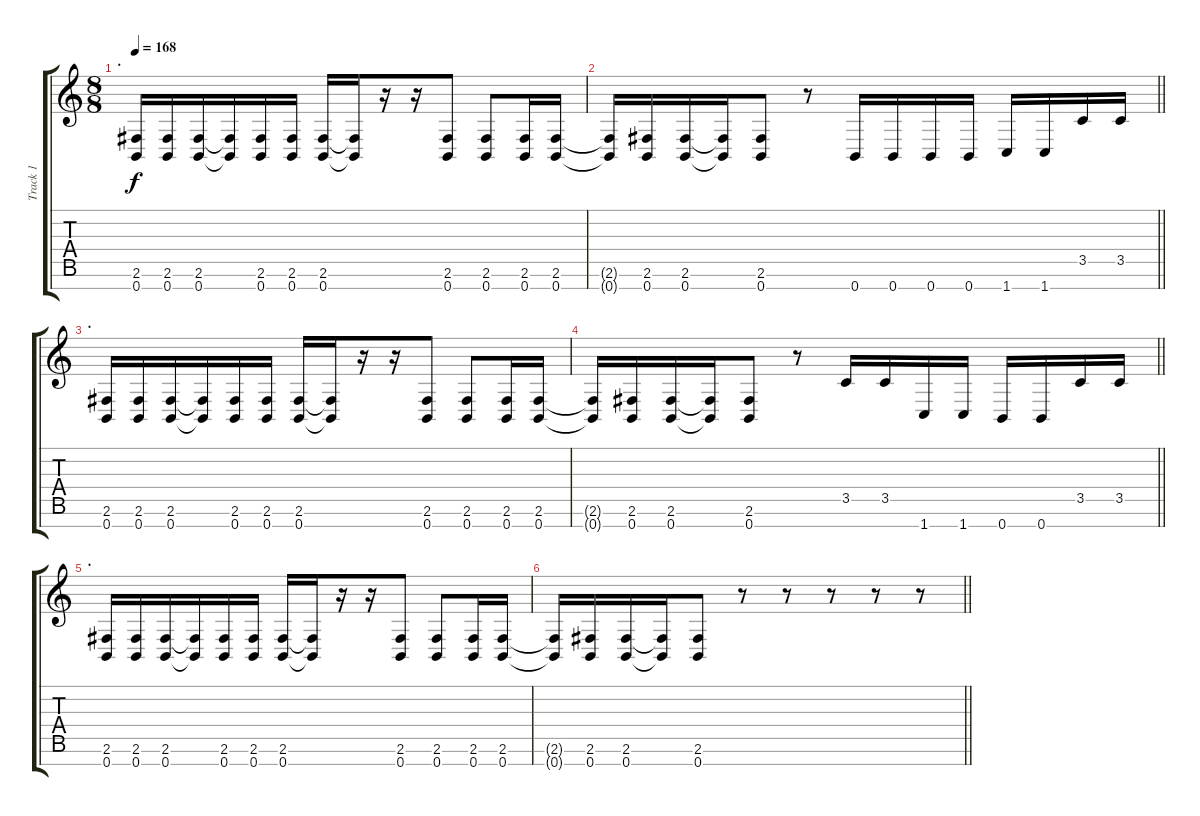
\track ("Track 1" "Track 1") {instrument acousticguitarsteel}
\staff {score tabs}
\tuning (E4 B3 G3 D3 A2 E2 B1) {hide}
\ts (8 8)
\section ("" ".")
\tempo 168
\clef g2
\ks c
(2.6 0.7).16{dy f} (2.6 0.7).16 (2.6 0.7).16 (2.6{t} 0.7{t}).16 (2.6 0.7).16 (2.6 0.7).16 (2.6 0.7).16 (2.6{t} 0.7{t}).16 r.16 r.16 (2.6 0.7).8 (2.6 0.7).8 (2.6 0.7).16 (2.6 0.7).16 |
\barLineRight lightlight
(2.6{t} 0.7{t}).16 (2.6 0.7).16 (2.6 0.7).16 (2.6{t} 0.7{t}).16 (2.6 0.7).8 r.8 0.7.16 0.7.16 0.7.16 0.7.16 1.7.16 1.7.16 3.5.16 3.5.16 |
\section ("" ".")
(2.6 0.7).16 (2.6 0.7).16 (2.6 0.7).16 (2.6{t} 0.7{t}).16 (2.6 0.7).16 (2.6 0.7).16 (2.6 0.7).16 (2.6{t} 0.7{t}).16 r.16 r.16 (2.6 0.7).8 (2.6 0.7).8 (2.6 0.7).16 (2.6 0.7).16 |
\barLineRight lightlight
(2.6{t} 0.7{t}).16 (2.6 0.7).16 (2.6 0.7).16 (2.6{t} 0.7{t}).16 (2.6 0.7).8 r.8 3.5.16 3.5.16 1.7.16 1.7.16 0.7.16 0.7.16 3.5.16 3.5.16 |
\section ("" ".")
(2.6 0.7).16 (2.6 0.7).16 (2.6 0.7).16 (2.6{t} 0.7{t}).16 (2.6 0.7).16 (2.6 0.7).16 (2.6 0.7).16 (2.6{t} 0.7{t}).16 r.16 r.16 (2.6 0.7).8 (2.6 0.7).8 (2.6 0.7).16 (2.6 0.7).16 |
\barLineRight lightlight
(2.6{t} 0.7{t}).16 (2.6 0.7).16 (2.6 0.7).16 (2.6{t} 0.7{t}).16 (2.6 0.7).8 r.8 r.8 r.8 r.8 r.8
